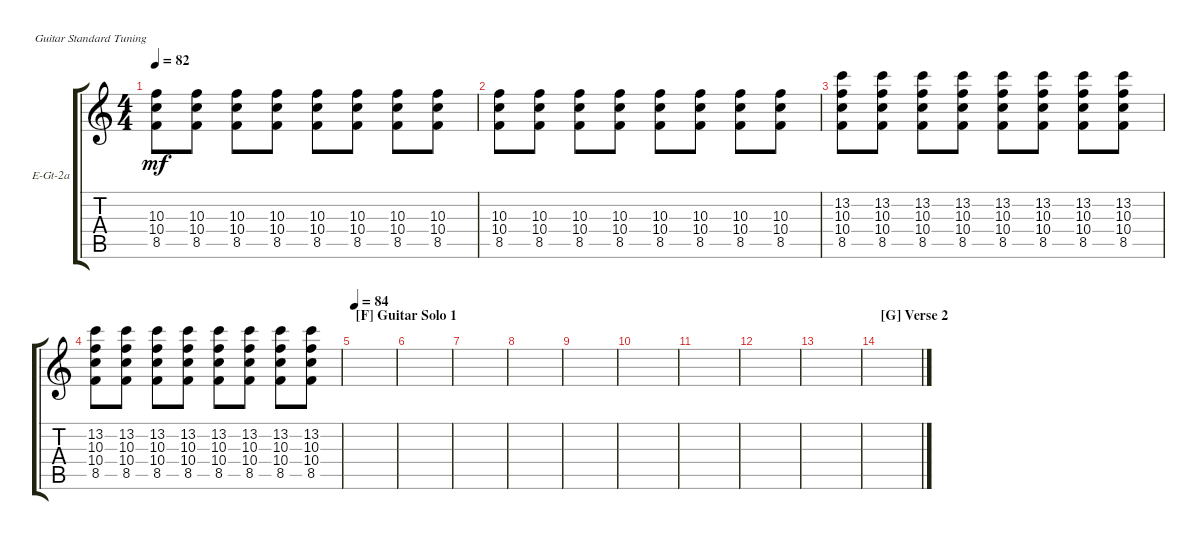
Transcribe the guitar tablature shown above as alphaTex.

\defaultSystemsLayout 4
\bracketExtendMode groupsimilarinstruments
\firstSystemTrackNameOrientation horizontal
\otherSystemsTrackNameOrientation horizontal
\track ("Electric Guitar 2a" "E-Gt-2a") {instrument distortionguitar}
\staff {score tabs}
\tuning (E4 B3 G3 D3 A2 E2)
\ts (4 4)
\tempo 82
\clef g2
\ks c
(8.5 10.4 10.3).8{dy mf} (8.5 10.4 10.3).8 (8.5 10.4 10.3).8 (8.5 10.4 10.3).8 (8.5 10.4 10.3).8 (8.5 10.4 10.3).8 (8.5 10.4 10.3).8 (8.5 10.4 10.3).8 |
(8.5 10.4 10.3).8 (8.5 10.4 10.3).8 (8.5 10.4 10.3).8 (8.5 10.4 10.3).8 (8.5 10.4 10.3).8 (8.5 10.4 10.3).8 (8.5 10.4 10.3).8 (8.5 10.4 10.3).8 |
(13.2 10.3 10.4 8.5).8 (13.2 10.3 10.4 8.5).8 (13.2 10.3 10.4 8.5).8 (13.2 10.3 10.4 8.5).8 (13.2 10.3 10.4 8.5).8 (13.2 10.3 10.4 8.5).8 (13.2 10.3 10.4 8.5).8 (13.2 10.3 10.4 8.5).8 |
(13.2 10.3 10.4 8.5).8 (13.2 10.3 10.4 8.5).8 (13.2 10.3 10.4 8.5).8 (13.2 10.3 10.4 8.5).8 (13.2 10.3 10.4 8.5).8 (13.2 10.3 10.4 8.5).8 (13.2 10.3 10.4 8.5).8 (13.2 10.3 10.4 8.5).8 |
\section ("F" "Guitar Solo 1")
\tempo 84
|
|
|
|
|
|
|
|
|
\section ("G" "Verse 2")
